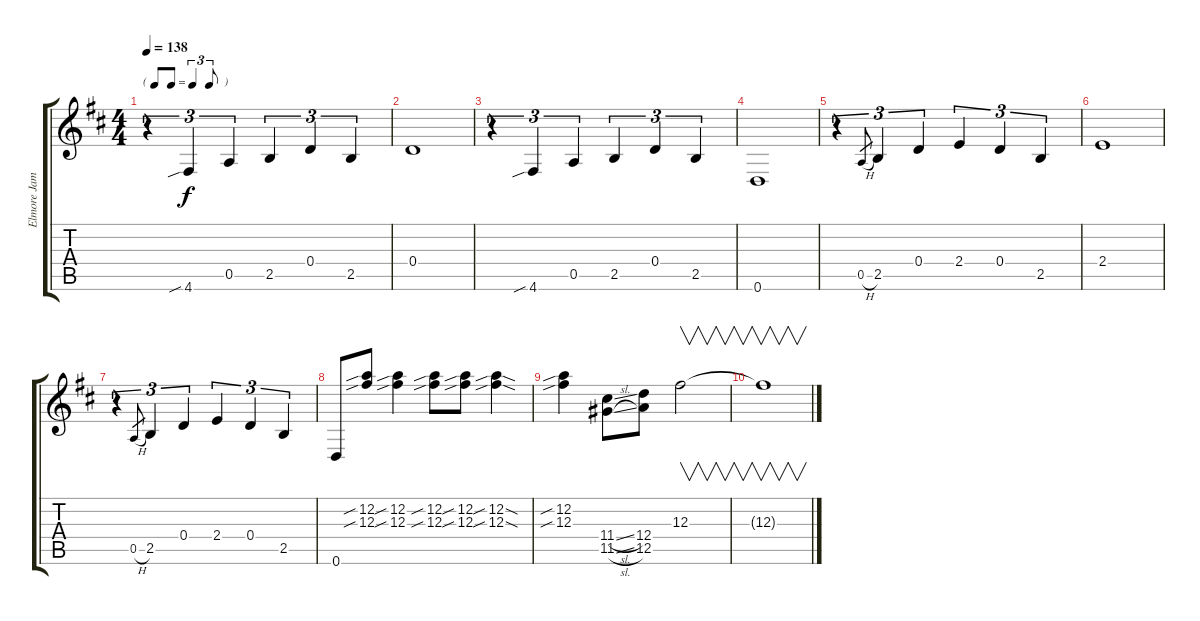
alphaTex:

\track ("Elmore James - Electric Guitar (Open D T" "Elmore Jam") {instrument overdrivenguitar}
\staff {score tabs}
\tuning (D4 A3 Gb3 D3 A2 D2) {hide}
\ts (4 4)
\tf triplet8th
\tempo 138
\clef g2
\ks d
r.4{tu (3 2) dy f} 4.6{sib}.4{tu (3 2)} 0.5.4{tu (3 2)} 2.5.4{tu (3 2)} 0.4.4{tu (3 2)} 2.5.4{tu (3 2)} |
0.4.1 |
r.4{tu (3 2)} 4.6{sib}.4{tu (3 2)} 0.5.4{tu (3 2)} 2.5.4{tu (3 2)} 0.4.4{tu (3 2)} 2.5.4{tu (3 2)} |
0.6.1 |
r.4{tu (3 2)} 0.5{h}.8{gr} 2.5.4{tu (3 2)} 0.4.4{tu (3 2)} 2.4.4{tu (3 2)} 0.4.4{tu (3 2)} 2.5.4{tu (3 2)} |
2.4.1 |
r.4{tu (3 2)} 0.5{h}.8{gr} 2.5.4{tu (3 2)} 0.4.4{tu (3 2)} 2.4.4{tu (3 2)} 0.4.4{tu (3 2)} 2.5.4{tu (3 2)} |
0.6.8 (12.2{sib} 12.3{sib}).8 (12.2{sib} 12.3{sib}).4 (12.2{sib} 12.3{sib}).8 (12.2{sib} 12.3{sib}).8 (12.2{sib sod} 12.3{sib sod}).4 |
(12.2{sib} 12.3{sib}).4 (11.4{sl} 11.5{sl}).8 (12.4 12.5).8 12.3.2{v} |
12.3{t}.1{v}
